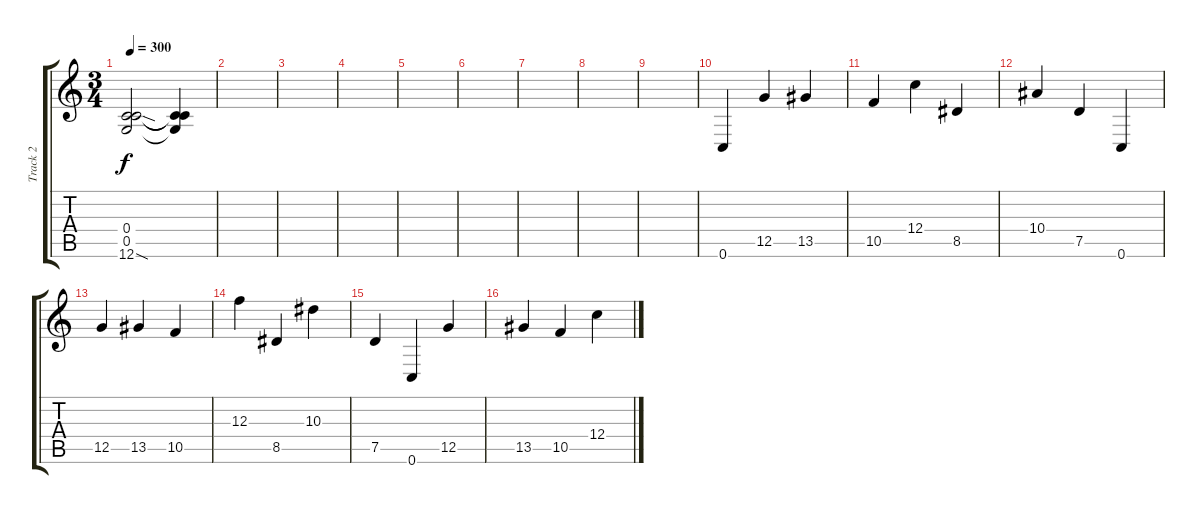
\track ("Track 2" "Track 2") {instrument distortionguitar}
\staff {score tabs}
\tuning (D4 A3 F3 C3 G2 C2) {hide}
\ts (3 4)
\tempo 300
\clef g2
\ks c
(0.4{t} 0.5{t} 12.6{sod}).2{dy f} (0.4{t} 0.5{t} 12.6{t}).4 |
|
|
|
|
|
|
|
|
0.6.4 12.5.4 13.5.4 |
10.5.4 12.4.4 8.5.4 |
10.4.4 7.5.4 0.6.4 |
12.5.4 13.5.4 10.5.4 |
12.3.4 8.5.4 10.3.4 |
7.5.4 0.6.4 12.5.4 |
13.5.4 10.5.4 12.4.4
